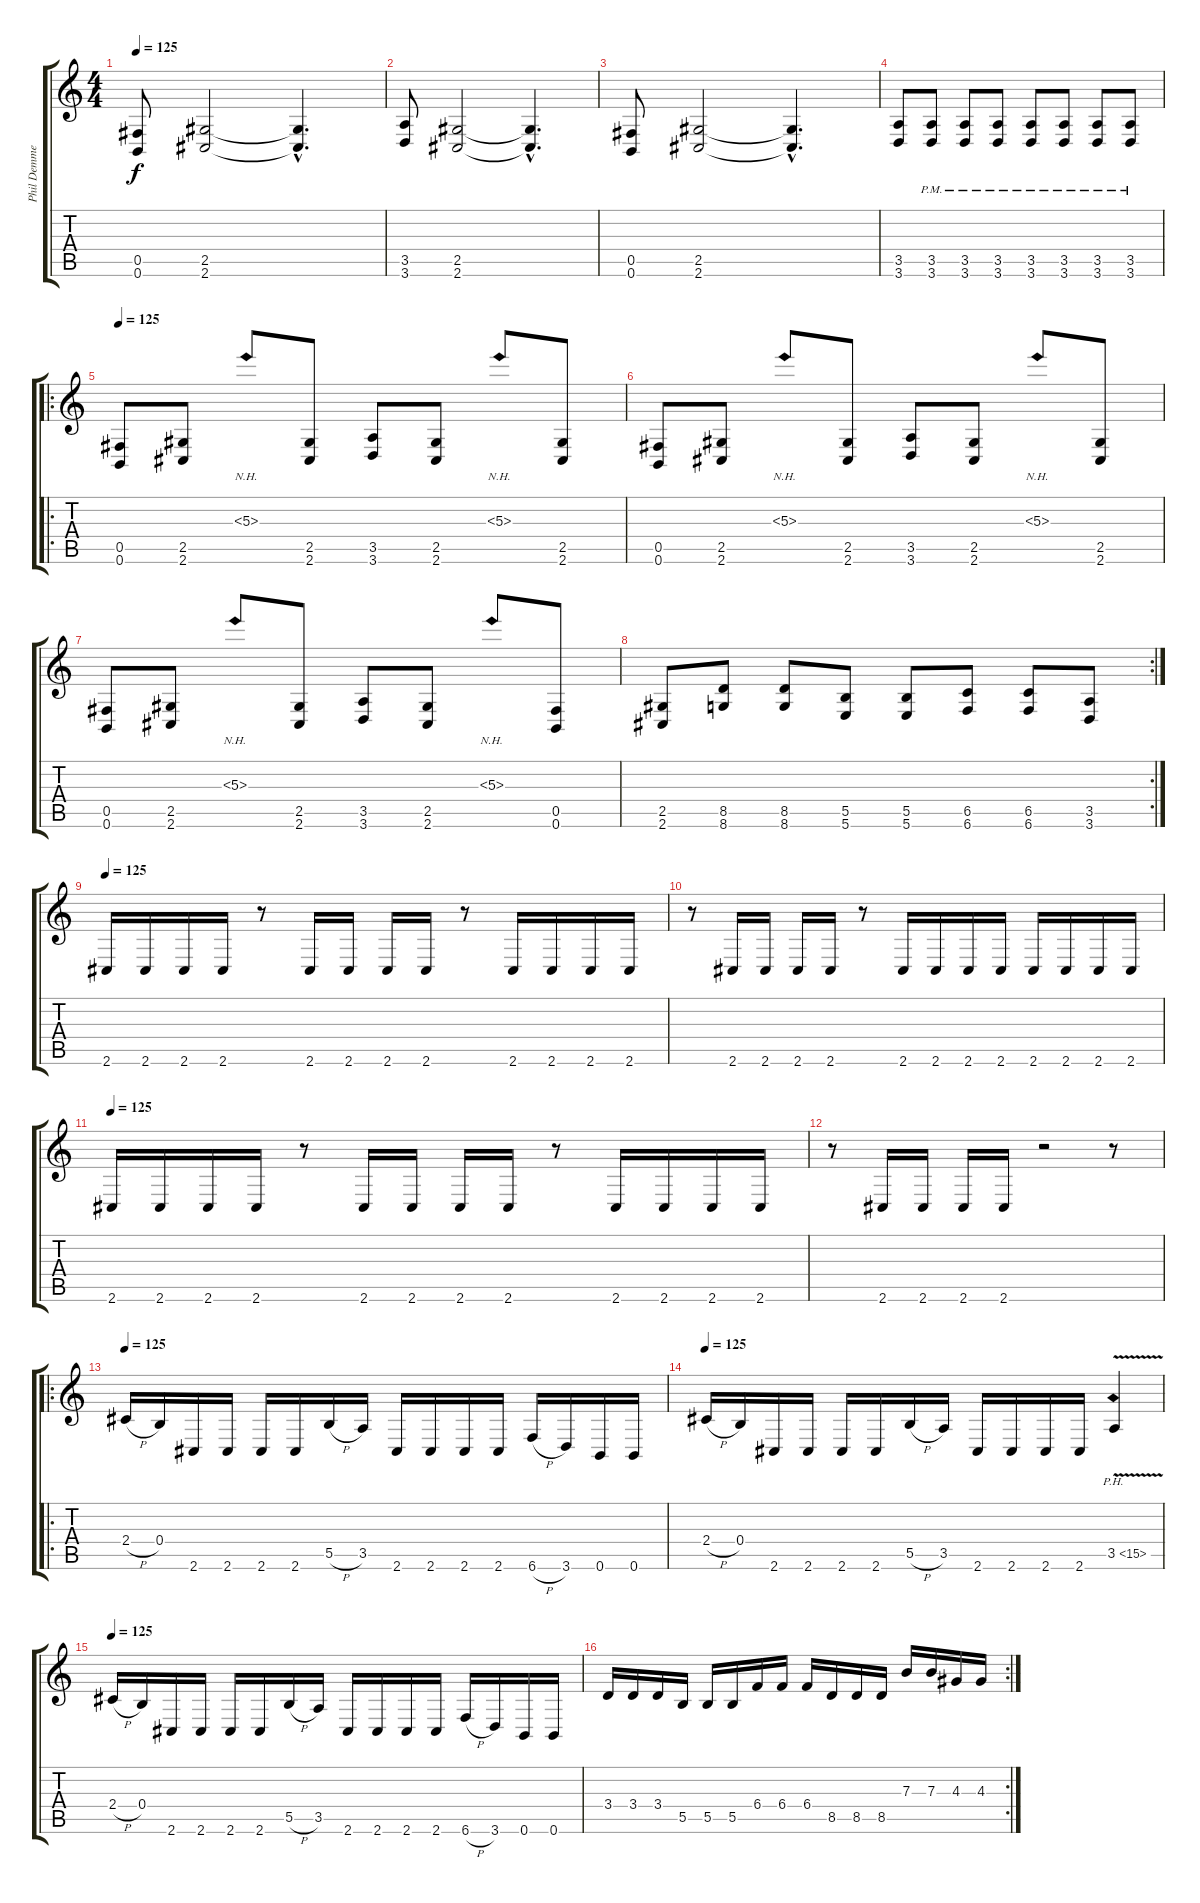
\track ("Phil Demmel" "Phil Demme") {instrument distortionguitar}
\staff {score tabs}
\tuning (Db4 Ab3 E3 B2 Gb2 B1) {hide}
\ts (4 4)
\tempo 125
\clef g2
\ks c
(0.5 0.6).8{dy f} (2.5 2.6).2 (2.5{hac t} 2.6{hac t}).4{d} |
(3.5 3.6).8 (2.5 2.6).2 (2.5{hac t} 2.6{hac t}).4{d} |
(0.5 0.6).8 (2.5 2.6).2 (2.5{hac t} 2.6{hac t}).4{d} |
(3.5 3.6).8 (3.5{pm} 3.6{pm}).8 (3.5{pm} 3.6{pm}).8 (3.5{pm} 3.6{pm}).8 (3.5{pm} 3.6{pm}).8 (3.5{pm} 3.6{pm}).8 (3.5{pm} 3.6{pm}).8 (3.5{pm} 3.6{pm}).8 |
\ro
\tempo 125
(0.5 0.6).8 (2.5 2.6).8 5.3{nh}.8 (2.5 2.6).8 (3.5 3.6).8 (2.5 2.6).8 5.3{nh}.8 (2.5 2.6).8 |
(0.5 0.6).8 (2.5 2.6).8 5.3{nh}.8 (2.5 2.6).8 (3.5 3.6).8 (2.5 2.6).8 5.3{nh}.8 (2.5 2.6).8 |
(0.5 0.6).8 (2.5 2.6).8 5.3{nh}.8 (2.5 2.6).8 (3.5 3.6).8 (2.5 2.6).8 5.3{nh}.8 (0.5 0.6).8 |
\rc 2
(2.5 2.6).8 (8.5 8.6).8 (8.5 8.6).8 (5.5 5.6).8 (5.5 5.6).8 (6.5 6.6).8 (6.5 6.6).8 (3.5 3.6).8 |
\tempo 125
2.6.16 2.6.16 2.6.16 2.6.16 r.8 2.6.16 2.6.16 2.6.16 2.6.16 r.8 2.6.16 2.6.16 2.6.16 2.6.16 |
r.8 2.6.16 2.6.16 2.6.16 2.6.16 r.8 2.6.16 2.6.16 2.6.16 2.6.16 2.6.16 2.6.16 2.6.16 2.6.16 |
\tempo 125
2.6.16 2.6.16 2.6.16 2.6.16 r.8 2.6.16 2.6.16 2.6.16 2.6.16 r.8 2.6.16 2.6.16 2.6.16 2.6.16 |
r.8 2.6.16 2.6.16 2.6.16 2.6.16 r.2 r.8 |
\ro
\tempo 125
2.4{h}.16{volume 16 instrument distortionguitar} 0.4.16 2.6.16 2.6.16 2.6.16 2.6.16 5.5{h}.16 3.5.16 2.6.16 2.6.16 2.6.16 2.6.16 6.6{h}.16 3.6.16 0.6.16 0.6.16 |
\tempo 125
2.4{h}.16{volume 16 instrument distortionguitar} 0.4.16 2.6.16 2.6.16 2.6.16 2.6.16 5.5{h}.16 3.5.16 2.6.16 2.6.16 2.6.16 2.6.16 3.5{ph 12 v}.4 |
\tempo 125
2.4{h}.16{volume 16 instrument distortionguitar} 0.4.16 2.6.16 2.6.16 2.6.16 2.6.16 5.5{h}.16 3.5.16 2.6.16 2.6.16 2.6.16 2.6.16 6.6{h}.16 3.6.16 0.6.16 0.6.16 |
\rc 2
3.4.16 3.4.16 3.4.16 5.5.16 5.5.16 5.5.16 6.4.16 6.4.16 6.4.16 8.5.16 8.5.16 8.5.16 7.3.16 7.3.16 4.3.16 4.3.16
